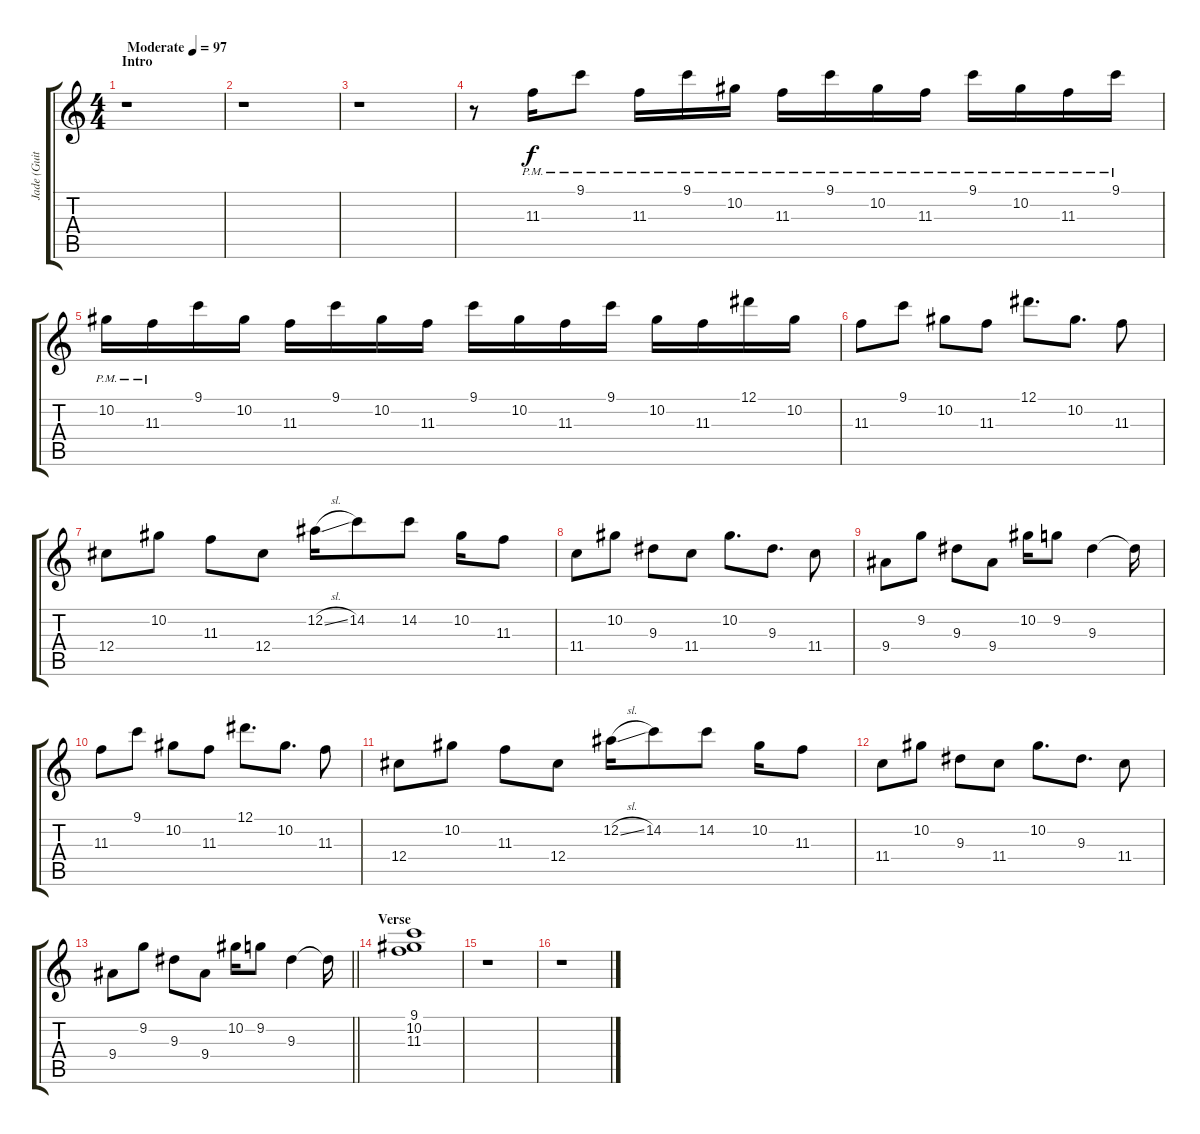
\track ("Jade (Guitar)" "Jade (Guit") {instrument distortionguitar}
\staff {score tabs}
\tuning (Eb4 Bb3 Gb3 Db3 Ab2 Eb2) {hide}
\ts (4 4)
\section ("" "Intro")
\tempo (97 "Moderate")
\clef g2
\ks c
r.1{dy f instrument distortionguitar} |
r.1 |
r.1 |
r.8 11.3{pm}.16 9.1{pm}.8 11.3{pm}.16 9.1{pm}.16 10.2{pm}.16 11.3{pm}.16 9.1{pm}.16 10.2{pm}.16 11.3{pm}.16 9.1{pm}.16 10.2{pm}.16 11.3{pm}.16 9.1{pm}.16 |
10.2{pm}.16 11.3{pm}.16 9.1.16 10.2.16 11.3.16 9.1.16 10.2.16 11.3.16 9.1.16 10.2.16 11.3.16 9.1.16 10.2.16 11.3.16 12.1.16 10.2.16 |
11.3.8 9.1.8 10.2.8 11.3.8 12.1.8{d} 10.2.8{d} 11.3.8 |
12.4.8 10.2.8 11.3.8 12.4.8 12.2{sl}.16 14.2.8 14.2.8 10.2.16 11.3.8 |
11.4.8 10.2.8 9.3.8 11.4.8 10.2.8{d} 9.3.8{d} 11.4.8 |
9.4.8 9.2.8 9.3.8 9.4.8 10.2.16 9.2.8 9.3.4 9.3{t}.16 |
11.3.8 9.1.8 10.2.8 11.3.8 12.1.8{d} 10.2.8{d} 11.3.8 |
12.4.8 10.2.8 11.3.8 12.4.8 12.2{sl}.16 14.2.8 14.2.8 10.2.16 11.3.8 |
11.4.8 10.2.8 9.3.8 11.4.8 10.2.8{d} 9.3.8{d} 11.4.8 |
\barLineRight lightlight
9.4.8 9.2.8 9.3.8 9.4.8 10.2.16 9.2.8 9.3.4 9.3{t}.16 |
\section ("" "Verse")
(9.1 10.2 11.3).1{instrument electricguitarclean} |
r.1 |
r.1
